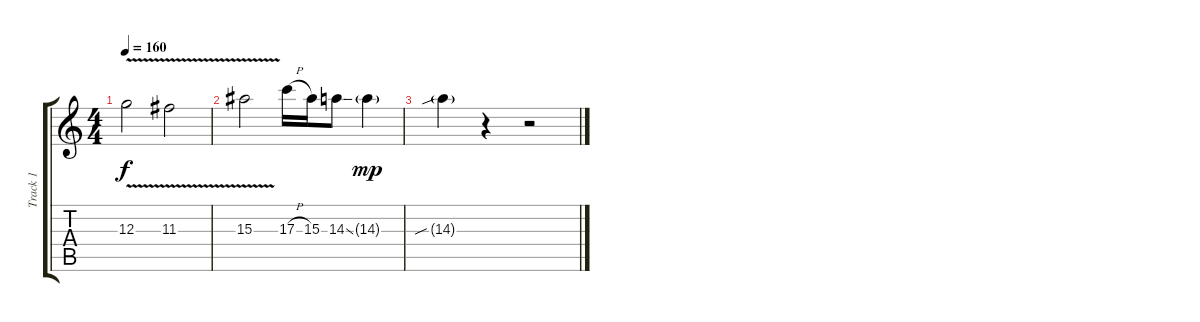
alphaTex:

\track ("Track 1" "Track 1") {instrument distortionguitar}
\staff {score tabs}
\tuning (E4 B3 G3 D3 A2 D2) {hide}
\ts (4 4)
\tempo 160
\clef g2
\ks c
12.3{v}.2{dy f} 11.3{v}.2 |
15.3{v}.2 17.3{h}.16 15.3.16 14.3{ss}.8 14.3{g}.4{dy mp} |
14.3{sib g}.4 r.4 r.2
